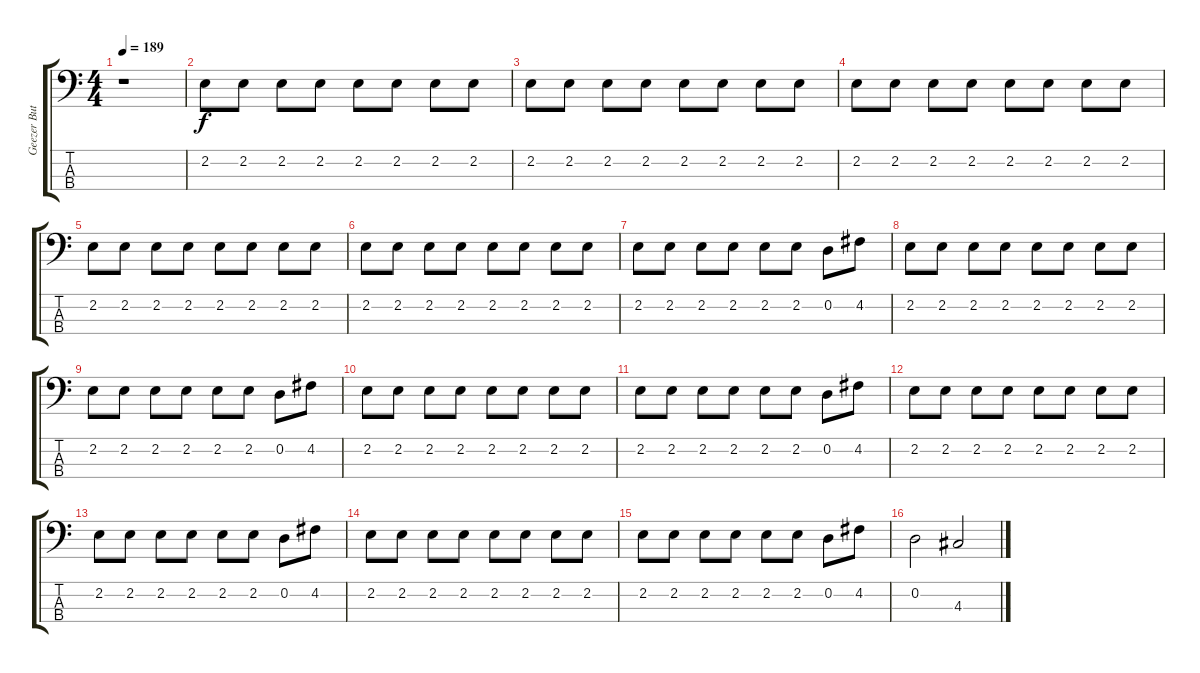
\track ("Geezer Butler" "Geezer But") {instrument electricbasspick}
\staff {score tabs}
\tuning (G2 D2 A1 E1) {hide}
\ts (4 4)
\tempo 189
\clef f4
\ks c
r.1{dy f instrument electricbasspick} |
2.2.8 2.2.8 2.2.8 2.2.8 2.2.8 2.2.8 2.2.8 2.2.8 |
2.2.8 2.2.8 2.2.8 2.2.8 2.2.8 2.2.8 2.2.8 2.2.8 |
2.2.8 2.2.8 2.2.8 2.2.8 2.2.8 2.2.8 2.2.8 2.2.8 |
2.2.8 2.2.8 2.2.8 2.2.8 2.2.8 2.2.8 2.2.8 2.2.8 |
2.2.8 2.2.8 2.2.8 2.2.8 2.2.8 2.2.8 2.2.8 2.2.8 |
2.2.8 2.2.8 2.2.8 2.2.8 2.2.8 2.2.8 0.2.8 4.2.8 |
2.2.8 2.2.8 2.2.8 2.2.8 2.2.8 2.2.8 2.2.8 2.2.8 |
2.2.8 2.2.8 2.2.8 2.2.8 2.2.8 2.2.8 0.2.8 4.2.8 |
2.2.8 2.2.8 2.2.8 2.2.8 2.2.8 2.2.8 2.2.8 2.2.8 |
2.2.8 2.2.8 2.2.8 2.2.8 2.2.8 2.2.8 0.2.8 4.2.8 |
2.2.8 2.2.8 2.2.8 2.2.8 2.2.8 2.2.8 2.2.8 2.2.8 |
2.2.8 2.2.8 2.2.8 2.2.8 2.2.8 2.2.8 0.2.8 4.2.8 |
2.2.8 2.2.8 2.2.8 2.2.8 2.2.8 2.2.8 2.2.8 2.2.8 |
2.2.8 2.2.8 2.2.8 2.2.8 2.2.8 2.2.8 0.2.8 4.2.8 |
0.2.2 4.3.2
